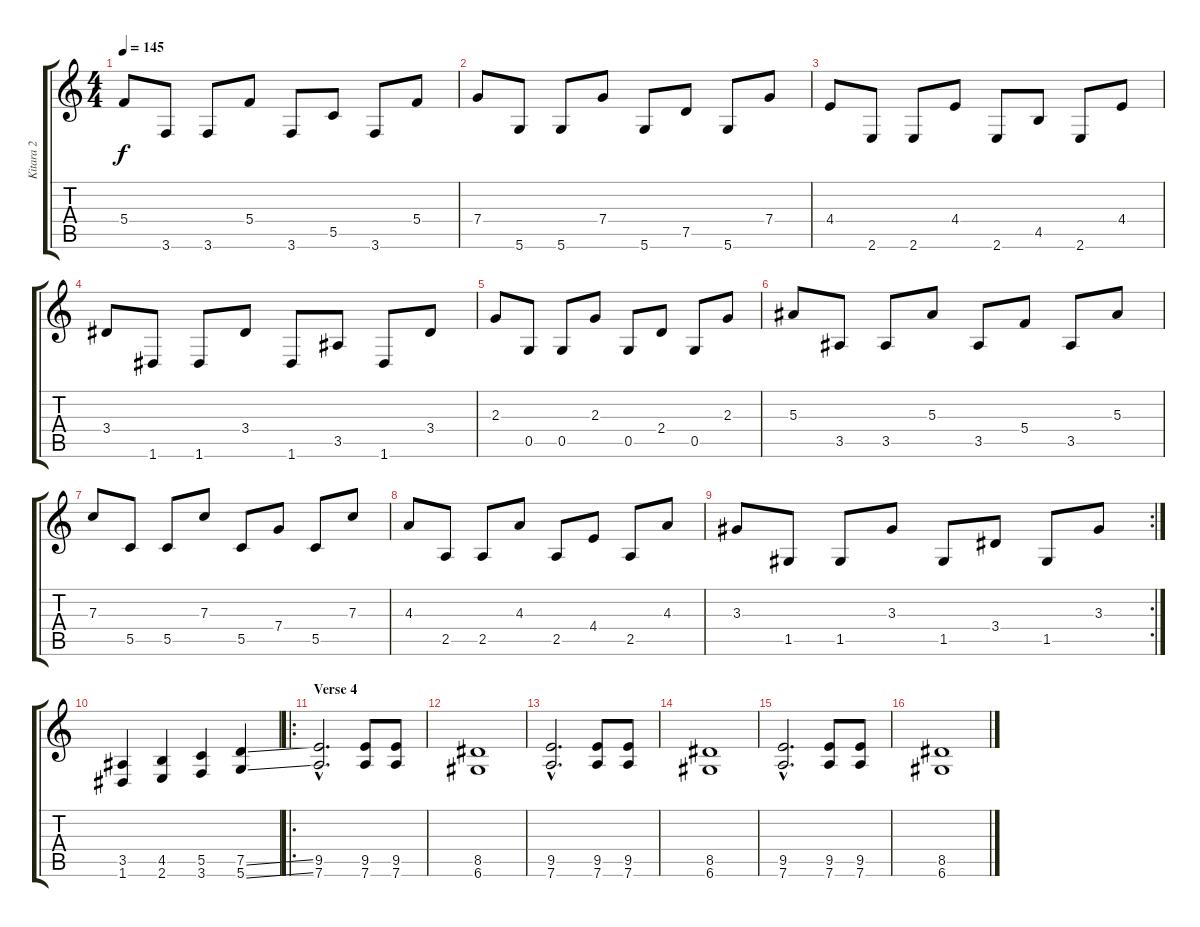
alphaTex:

\track ("Kitara 2" "Kitara 2") {instrument distortionguitar}
\staff {score tabs}
\tuning (D4 A3 F3 C3 G2 D2) {hide}
\ts (4 4)
\tempo 145
\clef g2
\ks c
5.4.8{dy f} 3.6.8 3.6.8 5.4.8 3.6.8 5.5.8 3.6.8 5.4.8 |
7.4.8 5.6.8 5.6.8 7.4.8 5.6.8 7.5.8 5.6.8 7.4.8 |
4.4.8 2.6.8 2.6.8 4.4.8 2.6.8 4.5.8 2.6.8 4.4.8 |
3.4.8 1.6.8 1.6.8 3.4.8 1.6.8 3.5.8 1.6.8 3.4.8 |
2.3.8 0.5.8 0.5.8 2.3.8 0.5.8 2.4.8 0.5.8 2.3.8 |
5.3.8 3.5.8 3.5.8 5.3.8 3.5.8 5.4.8 3.5.8 5.3.8 |
7.3.8 5.5.8 5.5.8 7.3.8 5.5.8 7.4.8 5.5.8 7.3.8 |
4.3.8 2.5.8 2.5.8 4.3.8 2.5.8 4.4.8 2.5.8 4.3.8 |
\rc 2
3.3.8 1.5.8 1.5.8 3.3.8 1.5.8 3.4.8 1.5.8 3.3.8 |
(3.5 1.6).4 (4.5 2.6).4 (5.5 3.6).4 (7.5{ss} 5.6{ss}).4 |
\ro
\section ("" "Verse 4")
(9.5{hac} 7.6{hac}).2{d} (9.5 7.6).8 (9.5 7.6).8 |
(8.5 6.6).1 |
(9.5{hac} 7.6{hac}).2{d} (9.5 7.6).8 (9.5 7.6).8 |
(8.5 6.6).1 |
(9.5{hac} 7.6{hac}).2{d} (9.5 7.6).8 (9.5 7.6).8 |
(8.5 6.6).1
